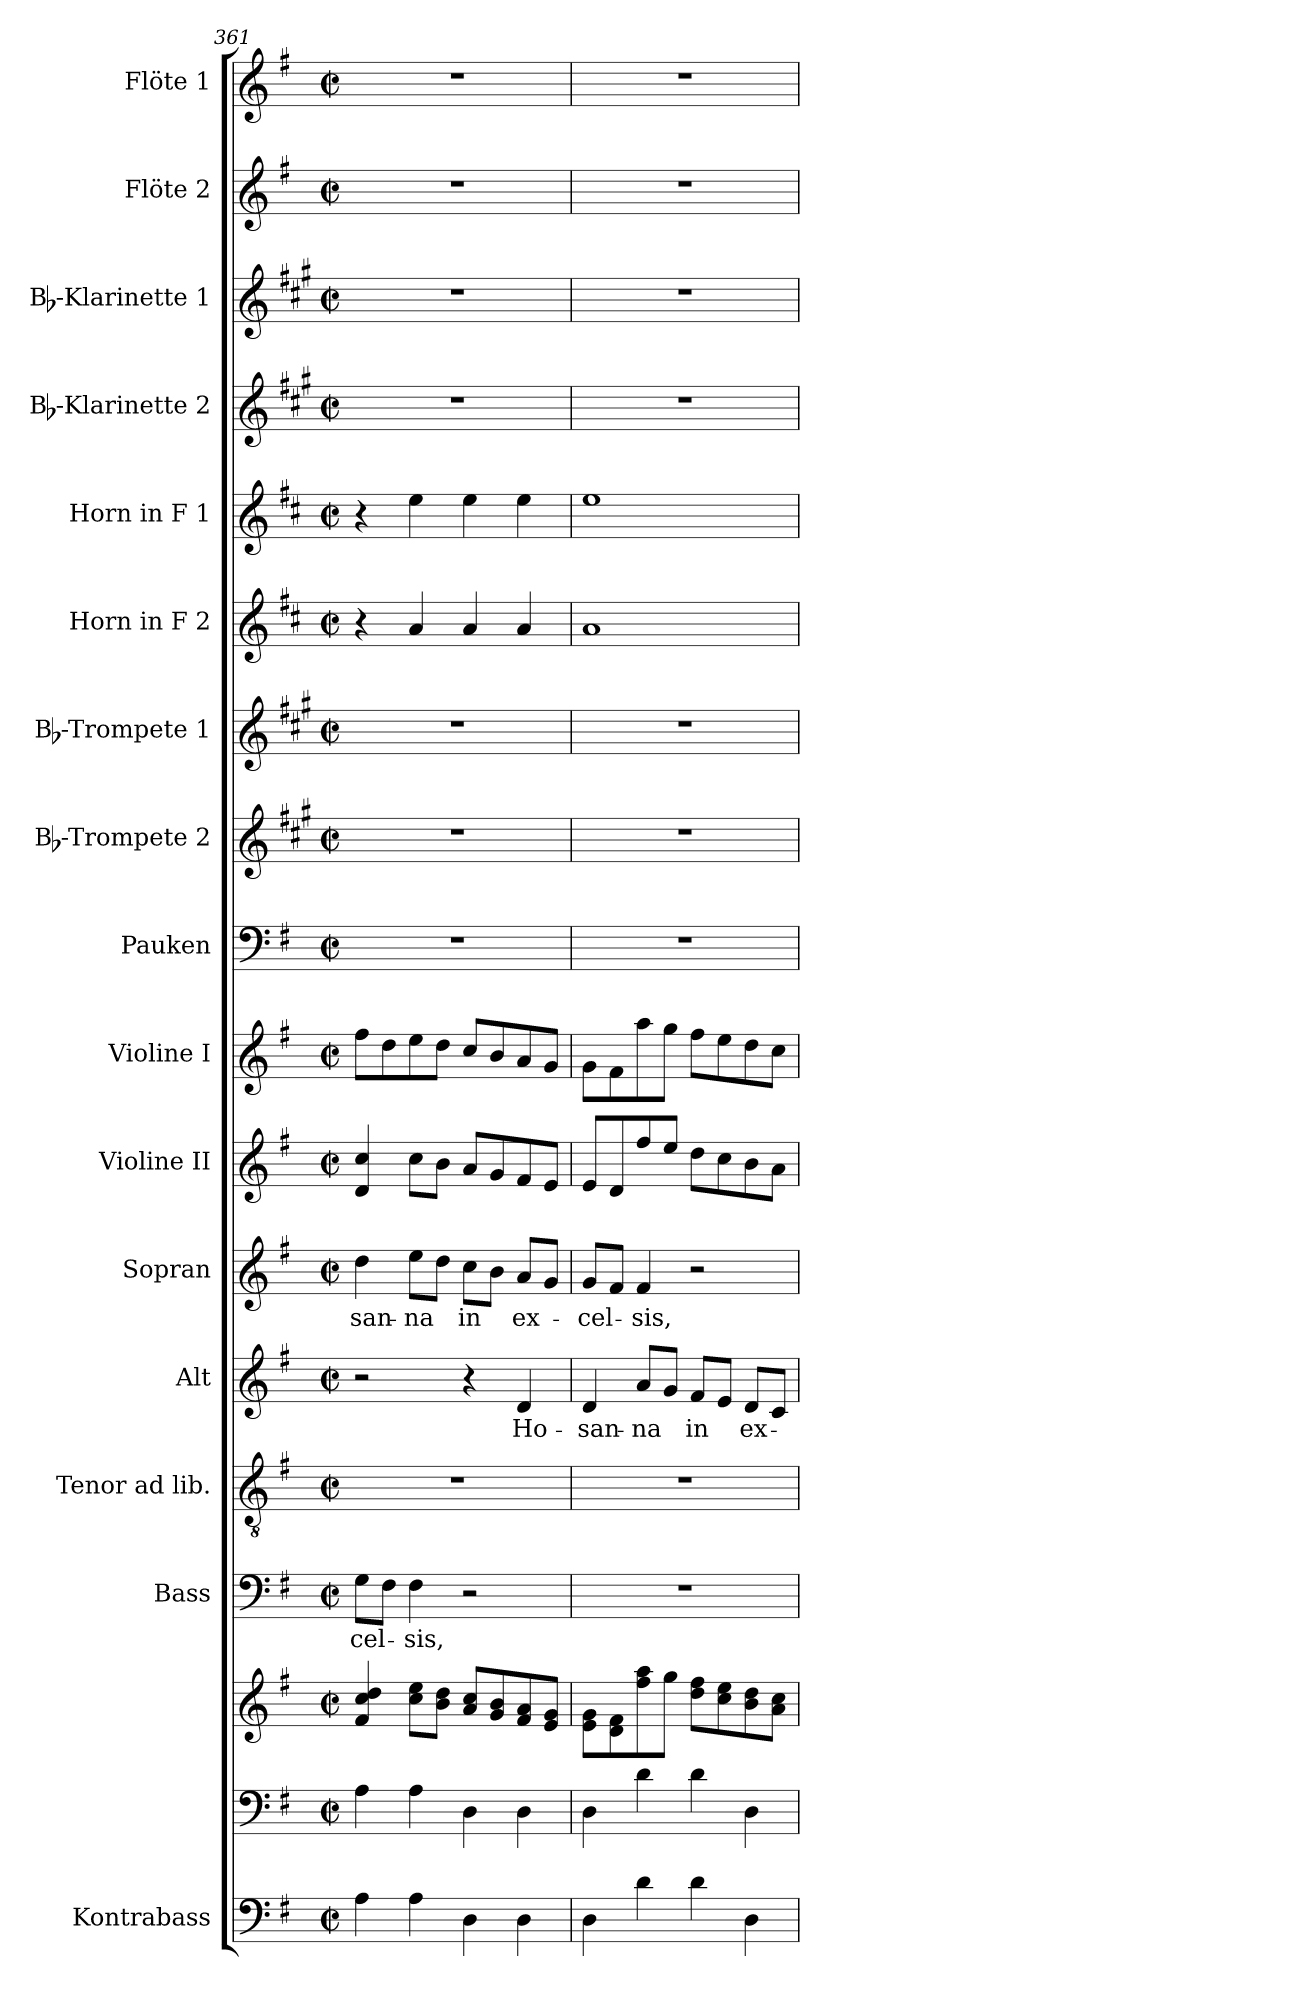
**kern	**kern	**kern	**kern	**text	**kern	**kern	**text	**kern	**text	**kern	**kern	**kern	**kern	**kern	**kern	**kern	**kern	**kern	**kern	**kern
*part17	*part16	*part16	*part15	*part15	*part14	*part13	*part13	*part12	*part12	*part11	*part10	*part9	*part8	*part7	*part6	*part5	*part4	*part3	*part2	*part1
*staff18	*staff17	*staff16	*staff15	*staff15	*staff14	*staff13	*staff13	*staff12	*staff12	*staff11	*staff10	*staff9	*staff8	*staff7	*staff6	*staff5	*staff4	*staff3	*staff2	*staff1
*I"Kontrabass	*	*	*I"Bass	*	*I"Tenor ad lib.	*I"Alt	*	*I"Sopran	*	*I"Violine II	*I"Violine I	*I"Pauken	*I"Bb-Trompete 2	*I"Bb-Trompete 1	*I"Horn in F 2	*I"Horn in F 1	*I"Bb-Klarinette 2	*I"Bb-Klarinette 1	*I"Flöte 2	*I"Flöte 1
*I'Kb.	*	*	*I'B.	*	*I'T.	*I'A.	*	*I'S.	*	*I'Vl. II	*I'Vl. I	*I'Pk.	*I'Bb Trp. 2	*I'Bb Trp. 1	*	*	*I'Bb Kl. 2	*I'Bb Kl. 1	*I'Fl. 2	*I'Fl. 1
*clefF4	*clefF4	*clefG2	*clefF4	*	*clefGv2	*clefG2	*	*clefG2	*	*clefG2	*clefG2	*clefF4	*clefG2	*clefG2	*clefG2	*clefG2	*clefG2	*clefG2	*clefG2	*clefG2
*ITrd7c12	*	*	*	*	*	*	*	*	*	*	*	*	*ITrd1c2	*ITrd1c2	*ITrd4c7	*ITrd4c7	*ITrd1c2	*ITrd1c2	*	*
*k[f#]	*k[f#]	*k[f#]	*k[f#]	*	*k[f#]	*k[f#]	*	*k[f#]	*	*k[f#]	*k[f#]	*k[f#]	*k[f#]	*k[f#]	*k[f#]	*k[f#]	*k[f#]	*k[f#]	*k[f#]	*k[f#]
*G:	*G:	*G:	*G:	*	*G:	*G:	*	*G:	*	*G:	*G:	*G:	*G:	*G:	*G:	*G:	*G:	*G:	*G:	*G:
*M2/2	*M2/2	*M2/2	*M2/2	*	*M2/2	*M2/2	*	*M2/2	*	*M2/2	*M2/2	*M2/2	*M2/2	*M2/2	*M2/2	*M2/2	*M2/2	*M2/2	*M2/2	*M2/2
*met(c|)	*met(c|)	*met(c|)	*met(c|)	*	*met(c|)	*met(c|)	*	*met(c|)	*	*met(c|)	*met(c|)	*met(c|)	*met(c|)	*met(c|)	*met(c|)	*met(c|)	*met(c|)	*met(c|)	*met(c|)	*met(c|)
=361	=361	=361	=361	=361	=361	=361	=361	=361	=361	=361	=361	=361	=361	=361	=361	=361	=361	=361	=361	=361
!	!	!	!	!LO:LY:b	!	!	!	!	!LO:LY:b	!	!	!	!	!	!	!	!	!	!	!
4AA\	4A\	4f#/ 4cc/ 4dd/	8G\L	-cel-	1r	2r	.	4dd\	-san-	4d/ 4cc/	8ff#\L	1r	1r	1r	4r	4r	1r	1r	1r	1r
.	.	.	8F#\J	.	.	.	.	.	.	.	8dd\	.	.	.	.	.	.	.	.	.
!	!	!	!	!LO:LY:b	!	!	!	!	!LO:LY:b	!	!	!	!	!	!	!	!	!	!	!
4AA\	4A\	8cc\ 8ee\L	4F#\	-sis,	.	.	.	8ee\L	-na	8cc\L	8ee\	.	.	.	4d/	4a\	.	.	.	.
.	.	8b\ 8dd\J	.	.	.	.	.	8dd\J	.	8b\J	8dd\J	.	.	.	.	.	.	.	.	.
!	!	!	!	!	!	!	!	!	!LO:LY:b	!	!	!	!	!	!	!	!	!	!	!
4DD\	4D\	8a/ 8cc/L	2r	.	.	4r	.	8cc\L	in	8a/L	8cc/L	.	.	.	4d/	4a\	.	.	.	.
.	.	8g/ 8b/	.	.	.	.	.	8b\J	.	8g/	8b/	.	.	.	.	.	.	.	.	.
!	!	!	!	!	!	!	!LO:LY:b	!	!LO:LY:b	!	!	!	!	!	!	!	!	!	!	!
4DD\	4D\	8f#/ 8a/	.	.	.	4d/	Ho-	8a/L	ex-	8f#/	8a/	.	.	.	4d/	4a\	.	.	.	.
.	.	8e/ 8g/J	.	.	.	.	.	8g/J	.	8e/J	8g/J	.	.	.	.	.	.	.	.	.
=362	=362	=362	=362	=362	=362	=362	=362	=362	=362	=362	=362	=362	=362	=362	=362	=362	=362	=362	=362	=362
!	!	!	!	!	!	!	!LO:LY:b	!	!LO:LY:b	!	!	!	!	!	!	!	!	!	!	!
4DD\	4D\	8e\ 8g\L	1r	.	1r	4d/	-san-	8g/L	-cel-	8e/L	8g\L	1r	1r	1r	1d	1a	1r	1r	1r	1r
.	.	8d\ 8f#\	.	.	.	.	.	8f#/J	.	8d/	8f#\	.	.	.	.	.	.	.	.	.
!	!	!	!	!	!	!	!LO:LY:b	!	!LO:LY:b	!	!	!	!	!	!	!	!	!	!	!
4D\	4d\	8ff#\ 8aa\	.	.	.	8a/L	-na	4f#/	-sis,	8ff#/	8aa\	.	.	.	.	.	.	.	.	.
.	.	8gg\J	.	.	.	8g/J	.	.	.	8ee/J	8gg\J	.	.	.	.	.	.	.	.	.
!	!	!	!	!	!	!	!LO:LY:b	!	!	!	!	!	!	!	!	!	!	!	!	!
4D\	4d\	8dd\ 8ff#\L	.	.	.	8f#/L	in	2r	.	8dd\L	8ff#\L	.	.	.	.	.	.	.	.	.
.	.	8cc\ 8ee\	.	.	.	8e/J	.	.	.	8cc\	8ee\	.	.	.	.	.	.	.	.	.
!	!	!	!	!	!	!	!LO:LY:b	!	!	!	!	!	!	!	!	!	!	!	!	!
4DD\	4D\	8b\ 8dd\	.	.	.	8d/L	ex-	.	.	8b\	8dd\	.	.	.	.	.	.	.	.	.
.	.	8a\ 8cc\J	.	.	.	8c/J	.	.	.	8a\J	8cc\J	.	.	.	.	.	.	.	.	.
=	=	=	=	=	=	=	=	=	=	=	=	=	=	=	=	=	=	=	=	=
*-	*-	*-	*-	*-	*-	*-	*-	*-	*-	*-	*-	*-	*-	*-	*-	*-	*-	*-	*-	*-
